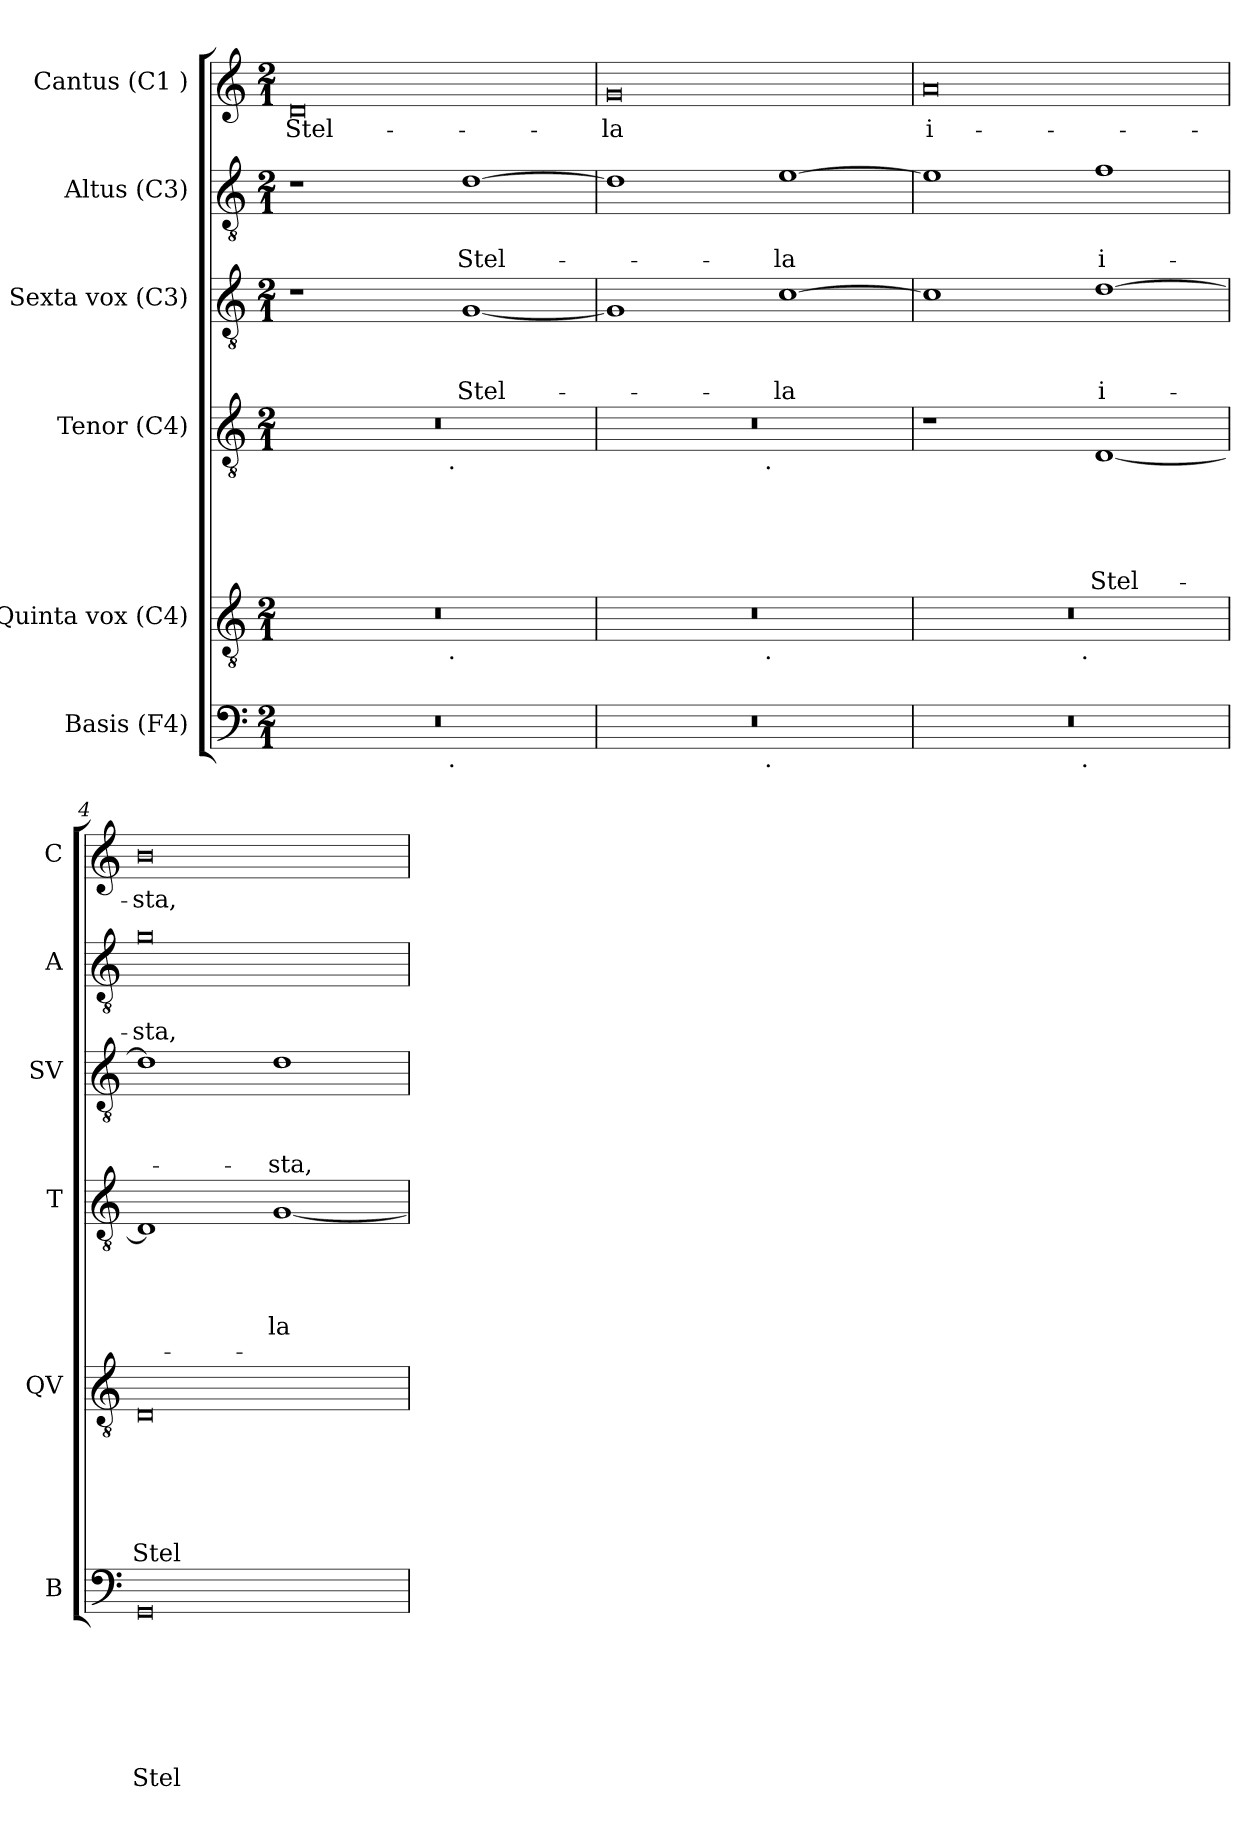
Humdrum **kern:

**kern	**text	**text	**text	**text	**text	**text	**text	**kern	**text	**text	**text	**text	**text	**text	**kern	**text	**text	**text	**text	**text	**kern	**text	**text	**text	**kern	**text	**text	**kern	**text
*part6	*part6	*part6	*part6	*part6	*part6	*part6	*part6	*part5	*part5	*part5	*part5	*part5	*part5	*part5	*part4	*part4	*part4	*part4	*part4	*part4	*part3	*part3	*part3	*part3	*part2	*part2	*part2	*part1	*part1
*staff6	*staff6	*staff6	*staff6	*staff6	*staff6	*staff6	*staff6	*staff5	*staff5	*staff5	*staff5	*staff5	*staff5	*staff5	*staff4	*staff4	*staff4	*staff4	*staff4	*staff4	*staff3	*staff3	*staff3	*staff3	*staff2	*staff2	*staff2	*staff1	*staff1
*I"Basis (F4)	*	*	*	*	*	*	*	*I"Quinta vox (C4)	*	*	*	*	*	*	*I"Tenor (C4)	*	*	*	*	*	*I"Sexta vox (C3)	*	*	*	*I"Altus (C3)	*	*	*I"Cantus (C1 )	*
*I'B	*	*	*	*	*	*	*	*I'QV	*	*	*	*	*	*	*I'T	*	*	*	*	*	*I'SV	*	*	*	*I'A	*	*	*I'C	*
*clefF4	*	*	*	*	*	*	*	*clefGv2	*	*	*	*	*	*	*clefGv2	*	*	*	*	*	*clefGv2	*	*	*	*clefGv2	*	*	*clefG2	*
*k[]	*	*	*	*	*	*	*	*k[]	*	*	*	*	*	*	*k[]	*	*	*	*	*	*k[]	*	*	*	*k[]	*	*	*k[]	*
*C:	*	*	*	*	*	*	*	*C:	*	*	*	*	*	*	*C:	*	*	*	*	*	*C:	*	*	*	*C:	*	*	*C:	*
*M2/1	*	*	*	*	*	*	*	*M2/1	*	*	*	*	*	*	*M2/1	*	*	*	*	*	*M2/1	*	*	*	*M2/1	*	*	*M2/1	*
=1	=1	=1	=1	=1	=1	=1	=1	=1	=1	=1	=1	=1	=1	=1	=1	=1	=1	=1	=1	=1	=1	=1	=1	=1	=1	=1	=1	=1	=1
!	!	!	!	!	!	!	!	!	!	!	!	!	!	!	!	!	!	!	!	!	!	!	!	!	!	!	!	!	!LO:LY:b
*^	*	*	*	*	*	*	*	*^	*	*	*	*	*	*	*^	*	*	*	*	*	*	*	*	*	*	*	*	*	*
0r	2ryy	.	.	.	.	.	.	.	0r	2ryy	.	.	.	.	.	.	0r	2ryy	.	.	.	.	.	1r	.	.	.	1r	.	.	0d	Stel-
.	4...ryy	.	.	.	.	.	.	.	.	4...ryy	.	.	.	.	.	.	.	4...ryy	.	.	.	.	.	.	.	.	.	.	.	.	.	.
!	!	!	!	!	!	!	!	!	!	!	!	!	!	!	!	!	!	!LO:TX:b:t=.	!	!	!	!	!	!	!	!	!	!	!	!	!	!
!	!	!	!	!	!	!	!	!	!	!LO:TX:b:t=.	!	!	!	!	!	!	!	!	!	!	!	!	!	!	!	!	!	!	!	!	!	!
!	!LO:TX:b:t=.	!	!	!	!	!	!	!	!	!	!	!	!	!	!	!	!	!	!	!	!	!	!	!	!	!	!	!	!	!	!	!
.	1ryy	.	.	.	.	.	.	.	.	1ryy	.	.	.	.	.	.	.	1ryy	.	.	.	.	.	.	.	.	.	.	.	.	.	.
!	!	!	!	!	!	!	!	!	!	!	!	!	!	!	!	!	!	!	!	!	!	!	!	!	!	!	!LO:LY:b	!	!	!LO:LY:b	!	!
.	.	.	.	.	.	.	.	.	.	.	.	.	.	.	.	.	.	.	.	.	.	.	.	[<1G	.	.	Stel-	[>1d	.	Stel-	.	.
.	32ryy	.	.	.	.	.	.	.	.	32ryy	.	.	.	.	.	.	.	32ryy	.	.	.	.	.	.	.	.	.	.	.	.	.	.
=2	=2	=2	=2	=2	=2	=2	=2	=2	=2	=2	=2	=2	=2	=2	=2	=2	=2	=2	=2	=2	=2	=2	=2	=2	=2	=2	=2	=2	=2	=2	=2	=2
!	!	!	!	!	!	!	!	!	!	!	!	!	!	!	!	!	!	!	!	!	!	!	!	!	!	!	!	!	!	!	!	!LO:LY:b:rj
0r	2ryy	.	.	.	.	.	.	.	0r	2ryy	.	.	.	.	.	.	0r	2ryy	.	.	.	.	.	1G]	.	.	.	1d]	.	.	0g	-la
.	4...ryy	.	.	.	.	.	.	.	.	4...ryy	.	.	.	.	.	.	.	4...ryy	.	.	.	.	.	.	.	.	.	.	.	.	.	.
!	!	!	!	!	!	!	!	!	!	!	!	!	!	!	!	!	!	!LO:TX:b:t=.	!	!	!	!	!	!	!	!	!	!	!	!	!	!
!	!	!	!	!	!	!	!	!	!	!LO:TX:b:t=.	!	!	!	!	!	!	!	!	!	!	!	!	!	!	!	!	!	!	!	!	!	!
!	!LO:TX:b:t=.	!	!	!	!	!	!	!	!	!	!	!	!	!	!	!	!	!	!	!	!	!	!	!	!	!	!	!	!	!	!	!
.	1ryy	.	.	.	.	.	.	.	.	1ryy	.	.	.	.	.	.	.	1ryy	.	.	.	.	.	.	.	.	.	.	.	.	.	.
!	!	!	!	!	!	!	!	!	!	!	!	!	!	!	!	!	!	!	!	!	!	!	!	!	!	!	!LO:LY:b	!	!	!LO:LY:b	!	!
.	.	.	.	.	.	.	.	.	.	.	.	.	.	.	.	.	.	.	.	.	.	.	.	[>1c	.	.	-la	[>1e	.	-la	.	.
.	32ryy	.	.	.	.	.	.	.	.	32ryy	.	.	.	.	.	.	.	32ryy	.	.	.	.	.	.	.	.	.	.	.	.	.	.
=3	=3	=3	=3	=3	=3	=3	=3	=3	=3	=3	=3	=3	=3	=3	=3	=3	=3	=3	=3	=3	=3	=3	=3	=3	=3	=3	=3	=3	=3	=3	=3	=3
!	!	!	!	!	!	!	!	!	!	!	!	!	!	!	!	!	!	!	!	!	!	!	!	!	!	!	!	!	!	!	!	!LO:LY:b:rj
*	*	*	*	*	*	*	*	*	*	*	*	*	*	*	*	*	*v	*v	*	*	*	*	*	*	*	*	*	*	*	*	*	*
0r	2ryy	.	.	.	.	.	.	.	0r	2ryy	.	.	.	.	.	.	1r	.	.	.	.	.	1c]	.	.	.	1e]	.	.	0a	i-
.	4...ryy	.	.	.	.	.	.	.	.	4...ryy	.	.	.	.	.	.	.	.	.	.	.	.	.	.	.	.	.	.	.	.	.
!	!	!	!	!	!	!	!	!	!	!LO:TX:b:t=.	!	!	!	!	!	!	!	!	!	!	!	!	!	!	!	!	!	!	!	!	!
!	!LO:TX:b:t=.	!	!	!	!	!	!	!	!	!	!	!	!	!	!	!	!	!	!	!	!	!	!	!	!	!	!	!	!	!	!
.	1ryy	.	.	.	.	.	.	.	.	1ryy	.	.	.	.	.	.	.	.	.	.	.	.	.	.	.	.	.	.	.	.	.
!	!	!	!	!	!	!	!	!	!	!	!	!	!	!	!	!	!	!	!	!	!	!LO:LY:b	!	!	!	!LO:LY:b:rj	!	!	!LO:LY:b:rj	!	!
.	.	.	.	.	.	.	.	.	.	.	.	.	.	.	.	.	[<1D	.	.	.	.	Stel-	[>1d	.	.	i-	1f	.	i-	.	.
.	32ryy	.	.	.	.	.	.	.	.	32ryy	.	.	.	.	.	.	.	.	.	.	.	.	.	.	.	.	.	.	.	.	.
=4	=4	=4	=4	=4	=4	=4	=4	=4	=4	=4	=4	=4	=4	=4	=4	=4	=4	=4	=4	=4	=4	=4	=4	=4	=4	=4	=4	=4	=4	=4	=4
!	!	!	!	!	!	!	!	!LO:LY:b	!	!	!	!	!	!	!	!LO:LY:b	!	!	!	!	!	!	!	!	!	!	!	!	!LO:LY:b	!	!LO:LY:b
*v	*v	*	*	*	*	*	*	*	*	*	*	*	*	*	*	*	*	*	*	*	*	*	*	*	*	*	*	*	*	*	*
*	*	*	*	*	*	*	*	*v	*v	*	*	*	*	*	*	*	*	*	*	*	*	*	*	*	*	*	*	*	*	*
0GG	.	.	.	.	.	.	Stel-	0D	.	.	.	.	.	Stel-	1D]	.	.	.	.	.	1d]	.	.	.	0g	.	-sta,	0b	-sta,
!	!	!	!	!	!	!	!	!	!	!	!	!	!	!	!	!	!	!	!LO:LY:b	!	!	!	!	!LO:LY:b	!	!	!	!	!
.	.	.	.	.	.	.	.	.	.	.	.	.	.	.	[<1G	.	.	.	la	.	1d	.	.	-sta,	.	.	.	.	.
=	=	=	=	=	=	=	=	=	=	=	=	=	=	=	=	=	=	=	=	=	=	=	=	=	=	=	=	=	=
*-	*-	*-	*-	*-	*-	*-	*-	*-	*-	*-	*-	*-	*-	*-	*-	*-	*-	*-	*-	*-	*-	*-	*-	*-	*-	*-	*-	*-	*-
